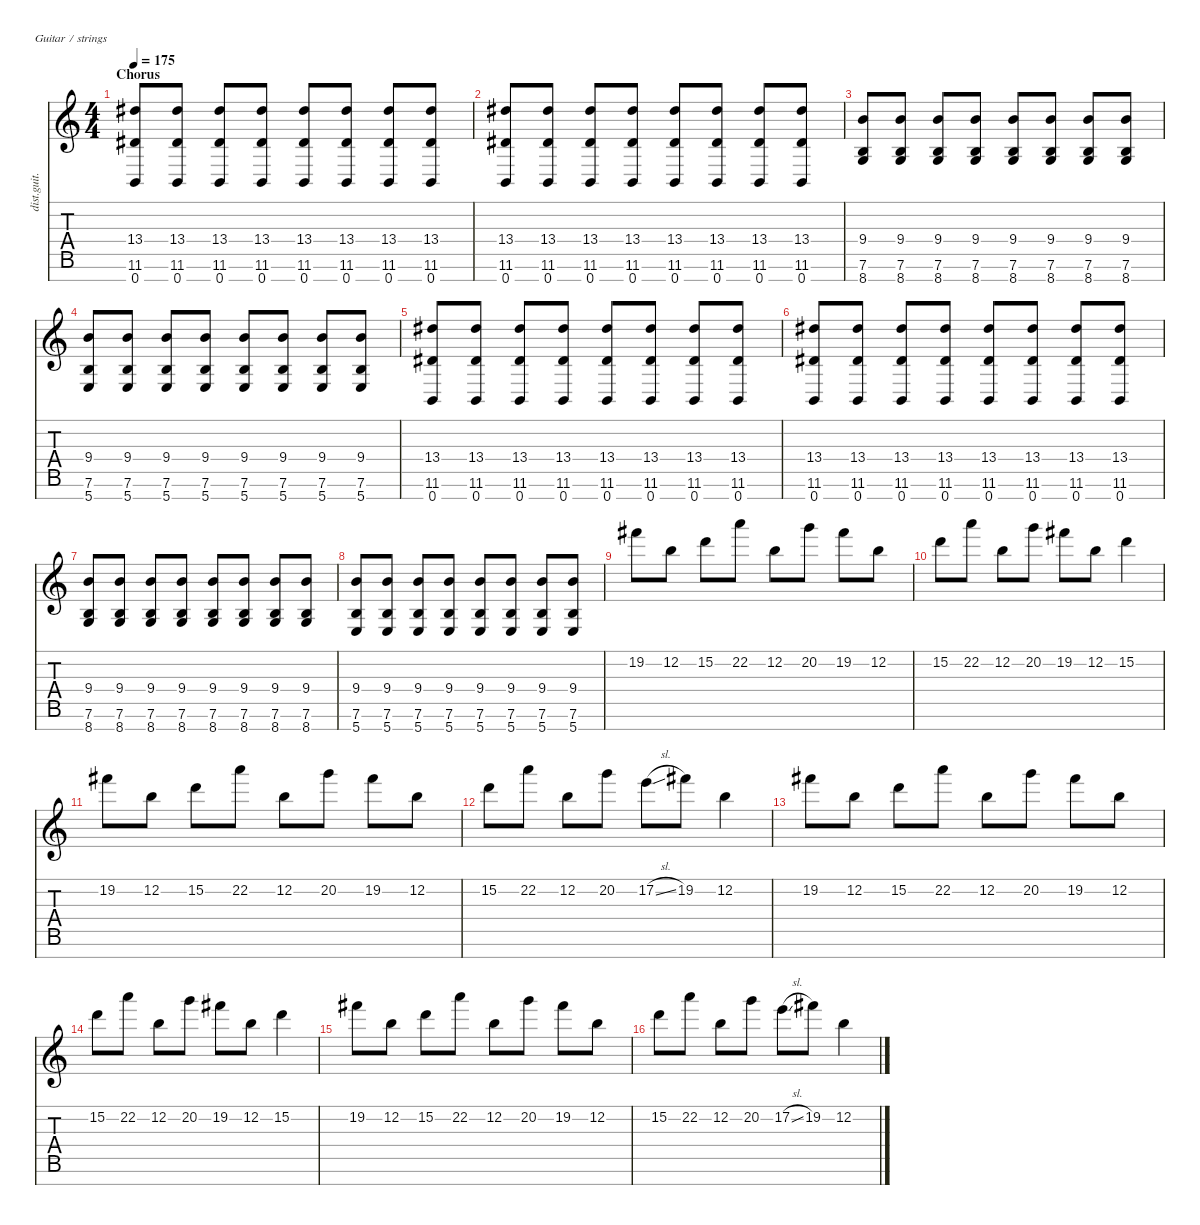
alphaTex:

\defaultSystemsLayout 4
\hideDynamics
\bracketExtendMode nobrackets
\track ("Distortion Guitar - Zoli" "dist.guit.") {instrument distortionguitar}
\staff {score tabs}
\tuning (E4 B3 G3 D3 A2 E2 B1)
\ts (4 4)
\section ("" "Chorus")
\tempo 175
\clef g2
\ks c
(0.7 11.6{acc #} 13.4{acc #}).8{dy ff} (0.7 11.6{acc #} 13.4{acc #}).8 (0.7 11.6{acc #} 13.4{acc #}).8 (0.7 11.6{acc #} 13.4{acc #}).8 (0.7 11.6{acc #} 13.4{acc #}).8 (0.7 11.6{acc #} 13.4{acc #}).8 (0.7 11.6{acc #} 13.4{acc #}).8 (0.7 11.6{acc #} 13.4{acc #}).8 |
(0.7 11.6{acc #} 13.4{acc #}).8 (0.7 11.6{acc #} 13.4{acc #}).8 (0.7 11.6{acc #} 13.4{acc #}).8 (0.7 11.6{acc #} 13.4{acc #}).8 (0.7 11.6{acc #} 13.4{acc #}).8 (0.7 11.6{acc #} 13.4{acc #}).8 (0.7 11.6{acc #} 13.4{acc #}).8 (0.7 11.6{acc #} 13.4{acc #}).8 |
(8.7 7.6 9.4).8 (8.7 7.6 9.4).8 (8.7 7.6 9.4).8 (8.7 7.6 9.4).8 (8.7 7.6 9.4).8 (8.7 7.6 9.4).8 (8.7 7.6 9.4).8 (8.7 7.6 9.4).8 |
(5.7 7.6 9.4).8 (5.7 7.6 9.4).8 (5.7 7.6 9.4).8 (5.7 7.6 9.4).8 (5.7 7.6 9.4).8 (5.7 7.6 9.4).8 (5.7 7.6 9.4).8 (5.7 7.6 9.4).8 |
(0.7 11.6{acc #} 13.4{acc #}).8 (0.7 11.6{acc #} 13.4{acc #}).8 (0.7 11.6{acc #} 13.4{acc #}).8 (0.7 11.6{acc #} 13.4{acc #}).8 (0.7 11.6{acc #} 13.4{acc #}).8 (0.7 11.6{acc #} 13.4{acc #}).8 (0.7 11.6{acc #} 13.4{acc #}).8 (0.7 11.6{acc #} 13.4{acc #}).8 |
(0.7 11.6{acc #} 13.4{acc #}).8 (0.7 11.6{acc #} 13.4{acc #}).8 (0.7 11.6{acc #} 13.4{acc #}).8 (0.7 11.6{acc #} 13.4{acc #}).8 (0.7 11.6{acc #} 13.4{acc #}).8 (0.7 11.6{acc #} 13.4{acc #}).8 (0.7 11.6{acc #} 13.4{acc #}).8 (0.7 11.6{acc #} 13.4{acc #}).8 |
(8.7 7.6 9.4).8 (8.7 7.6 9.4).8 (8.7 7.6 9.4).8 (8.7 7.6 9.4).8 (8.7 7.6 9.4).8 (8.7 7.6 9.4).8 (8.7 7.6 9.4).8 (8.7 7.6 9.4).8 |
(5.7 7.6 9.4).8 (5.7 7.6 9.4).8 (5.7 7.6 9.4).8 (5.7 7.6 9.4).8 (5.7 7.6 9.4).8 (5.7 7.6 9.4).8 (5.7 7.6 9.4).8 (5.7 7.6 9.4).8 |
19.2{acc #}.8 12.2.8 15.2.8 22.2.8 12.2.8 20.2.8 19.2{acc #}.8 12.2.8 |
15.2.8 22.2.8 12.2.8 20.2.8 19.2{acc #}.8 12.2.8 15.2.4 |
19.2{acc #}.8 12.2.8 15.2.8 22.2.8 12.2.8 20.2.8 19.2{acc #}.8 12.2.8 |
15.2.8 22.2.8 12.2.8 20.2.8 17.2{sl}.8 19.2{acc #}.8 12.2.4 |
19.2{acc #}.8 12.2.8 15.2.8 22.2.8 12.2.8 20.2.8 19.2{acc #}.8 12.2.8 |
15.2.8 22.2.8 12.2.8 20.2.8 19.2{acc #}.8 12.2.8 15.2.4 |
19.2{acc #}.8 12.2.8 15.2.8 22.2.8 12.2.8 20.2.8 19.2{acc #}.8 12.2.8 |
15.2.8 22.2.8 12.2.8 20.2.8 17.2{sl}.8 19.2{acc #}.8 12.2.4
